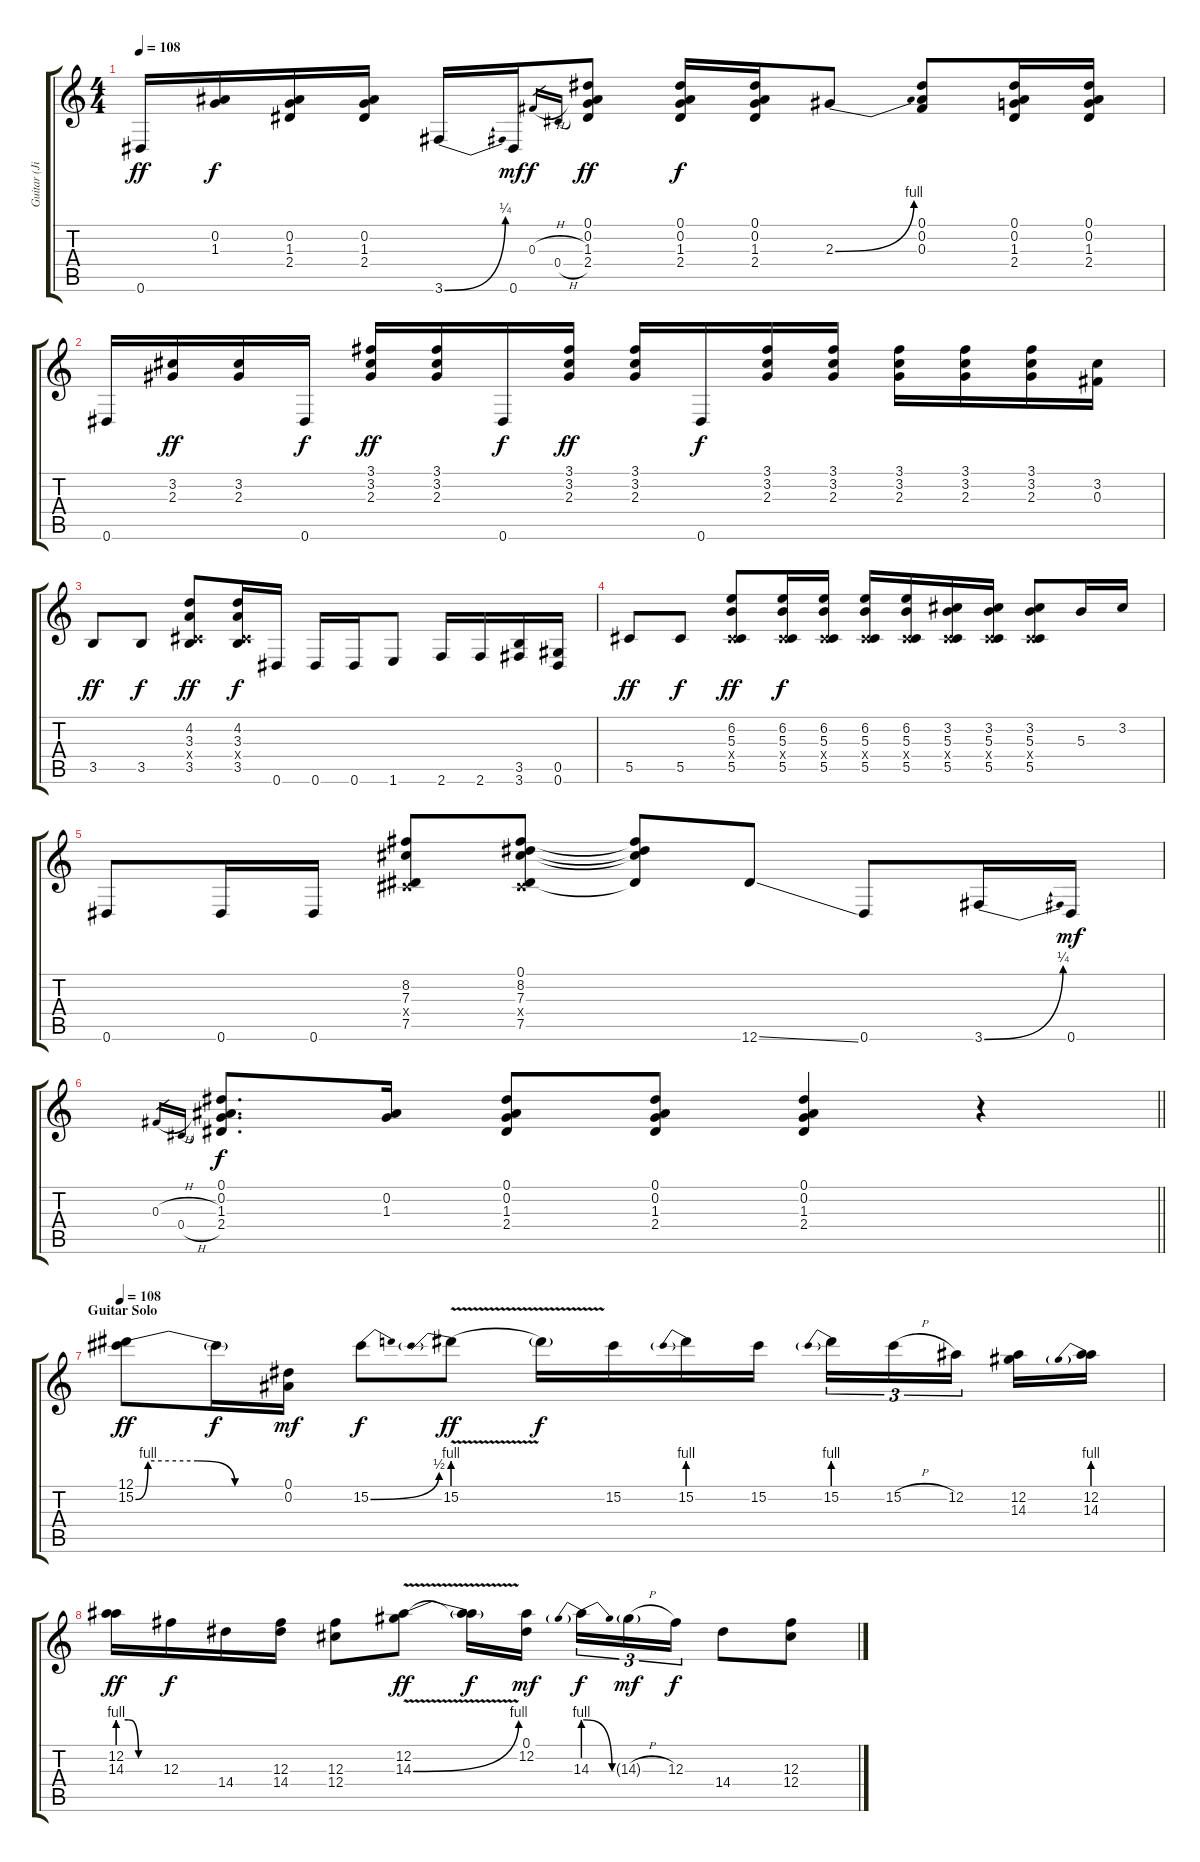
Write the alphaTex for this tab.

\track ("Guitar (Jimi Hendrix)" "Guitar (Ji") {instrument overdrivenguitar}
\staff {score tabs}
\tuning (Eb4 Bb3 Gb3 Db3 Ab2 Eb2) {hide}
\ts (4 4)
\tempo 108
\clef g2
\ks c
0.6.16{dy ff} (0.2 1.3).16{dy f} (0.2 1.3 2.4).16 (0.2 1.3 2.4).16 3.6{be (bend 0 0 60 1)}.16 0.6.16{dy mf} 0.3{h}.16{gr dy f} 0.4{h}.16{gr} (0.1 0.2 1.3 2.4).8{dy ff} (0.1 0.2 1.3 2.4).16{dy f} (0.1 0.2 1.3 2.4).16 2.3{be (bend 0 0 60 4)}.8 (0.1 0.2 0.3).8 (0.1 0.2 1.3 2.4).16 (0.1 0.2 1.3 2.4).16 |
0.6.16 (3.2 2.3).16{dy ff} (3.2 2.3).16 0.6.16{dy f} (3.1 3.2 2.3).16{dy ff} (3.1 3.2 2.3).16 0.6.16{dy f} (3.1 3.2 2.3).16{dy ff} (3.1 3.2 2.3).16 0.6.16{dy f} (3.1 3.2 2.3).16 (3.1 3.2 2.3).16 (3.1 3.2 2.3).16 (3.1 3.2 2.3).16 (3.1 3.2 2.3).16 (3.2 0.3).16 |
3.5.8{dy ff} 3.5.8{dy f} (4.2 3.3 0.4{x} 3.5).8{dy ff} (4.2 3.3 0.4{x} 3.5).16{dy f} 0.6.16 0.6.16 0.6.16 1.6.8 2.6.16 2.6.16 (3.5 3.6).16 (0.5 0.6).16 |
5.5.8{dy ff} 5.5.8{dy f} (6.2 5.3 0.4{x} 5.5).8{dy ff} (6.2 5.3 0.4{x} 5.5).16{dy f} (6.2 5.3 0.4{x} 5.5).16 (6.2 5.3 0.4{x} 5.5).16 (6.2 5.3 0.4{x} 5.5).16 (3.2 5.3 0.4{x} 5.5).16 (3.2 5.3 0.4{x} 5.5).16 (3.2 5.3 0.4{x} 5.5).8 5.3.16 3.2.16 |
0.6.8 0.6.16 0.6.16 (8.2 7.3 0.4{x} 7.5).8 (0.1 8.2 7.3 0.4{x} 7.5).8 (0.1{t} 8.2{t} 7.3{t} 7.5{t}).8 12.6{ss}.8 0.6.8 3.6{be (bend 0 0 60 1)}.16 0.6.16{dy mf} |
\barLineRight lightlight
0.3{h}.16{gr} 0.4{h}.16{gr} (0.1 0.2 1.3 2.4).8{d dy f} (0.2 1.3).16 (0.1 0.2 1.3 2.4).8 (0.1 0.2 1.3 2.4).8 (0.1 0.2 1.3 2.4).4 r.4 |
\section ("" "Guitar Solo")
\tempo 108
(12.1 15.2{be (custom 0 0 5 4 25 4 40 0 60 0)}).8{dy ff volume 12} 15.2{t}.16{dy f} (0.1 0.2).16{dy mf} 15.2{be (bend 0 0 60 2)}.8{dy f} 15.2{be (prebend 0 4 60 4) v}.8{dy ff} 15.2{t}.16{dy f} 15.2.16 15.2{be (prebend 0 4 60 4)}.16 15.2.16 15.2{be (prebend 0 4 60 4)}.16{tu (3 2)} 15.2{h}.16{tu (3 2)} 12.2.16{tu (3 2) beam splitsecondary} (12.2 14.3).16 (12.2 14.3{be (prebend 0 4 60 4)}).16 |
(12.2 14.3{be (custom 0 4 15 4 30 0 60 0)}).16{dy ff} 12.3.16{dy f} 14.4.16 (12.3 14.4).16 (12.3 12.4).8 (12.2{v} 14.3{be (bend 0 0 60 4) v}).8{dy ff} (12.2{t} 14.3{t}).16{dy f} (0.1 12.2).16{dy mf beam splitsecondary} 14.3{be (prebendrelease 0 4 60 0)}.16{tu (3 2) dy f} 14.3{h g}.16{tu (3 2) dy mf} 12.3.16{tu (3 2) dy f} 14.4.8 (12.3 12.4).8
